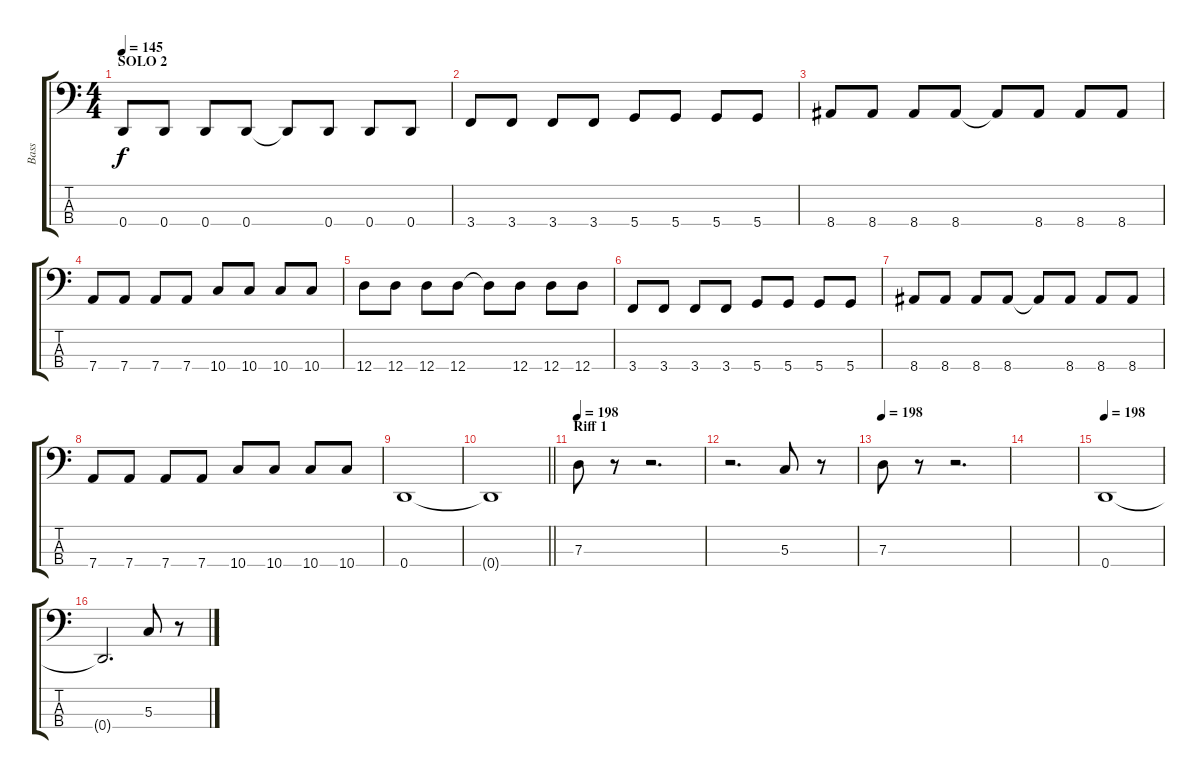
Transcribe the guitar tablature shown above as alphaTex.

\track ("Bass" "Bass") {instrument electricbasspick}
\staff {score tabs}
\tuning (F2 C2 G1 D1) {hide}
\ts (4 4)
\section ("" "SOLO 2")
\tempo 145
\clef f4
\ks c
0.4.8{dy f} 0.4.8 0.4.8 0.4.8 0.4{t}.8 0.4.8 0.4.8 0.4.8 |
3.4.8 3.4.8 3.4.8 3.4.8 5.4.8 5.4.8 5.4.8 5.4.8 |
8.4.8 8.4.8 8.4.8 8.4.8 8.4{t}.8 8.4.8 8.4.8 8.4.8 |
7.4.8 7.4.8 7.4.8 7.4.8 10.4.8 10.4.8 10.4.8 10.4.8 |
12.4.8 12.4.8 12.4.8 12.4.8 12.4{t}.8 12.4.8 12.4.8 12.4.8 |
3.4.8 3.4.8 3.4.8 3.4.8 5.4.8 5.4.8 5.4.8 5.4.8 |
8.4.8 8.4.8 8.4.8 8.4.8 8.4{t}.8 8.4.8 8.4.8 8.4.8 |
7.4.8 7.4.8 7.4.8 7.4.8 10.4.8 10.4.8 10.4.8 10.4.8 |
0.4.1 |
\barLineRight lightlight
0.4{t}.1 |
\section ("" "Riff 1")
\tempo 198
7.3.8 r.8 r.2{d} |
r.2{d} 5.3.8 r.8 |
\tempo 198
7.3.8 r.8 r.2{d} |
|
\tempo 198
0.4.1 |
0.4{t}.2{d} 5.3.8 r.8
